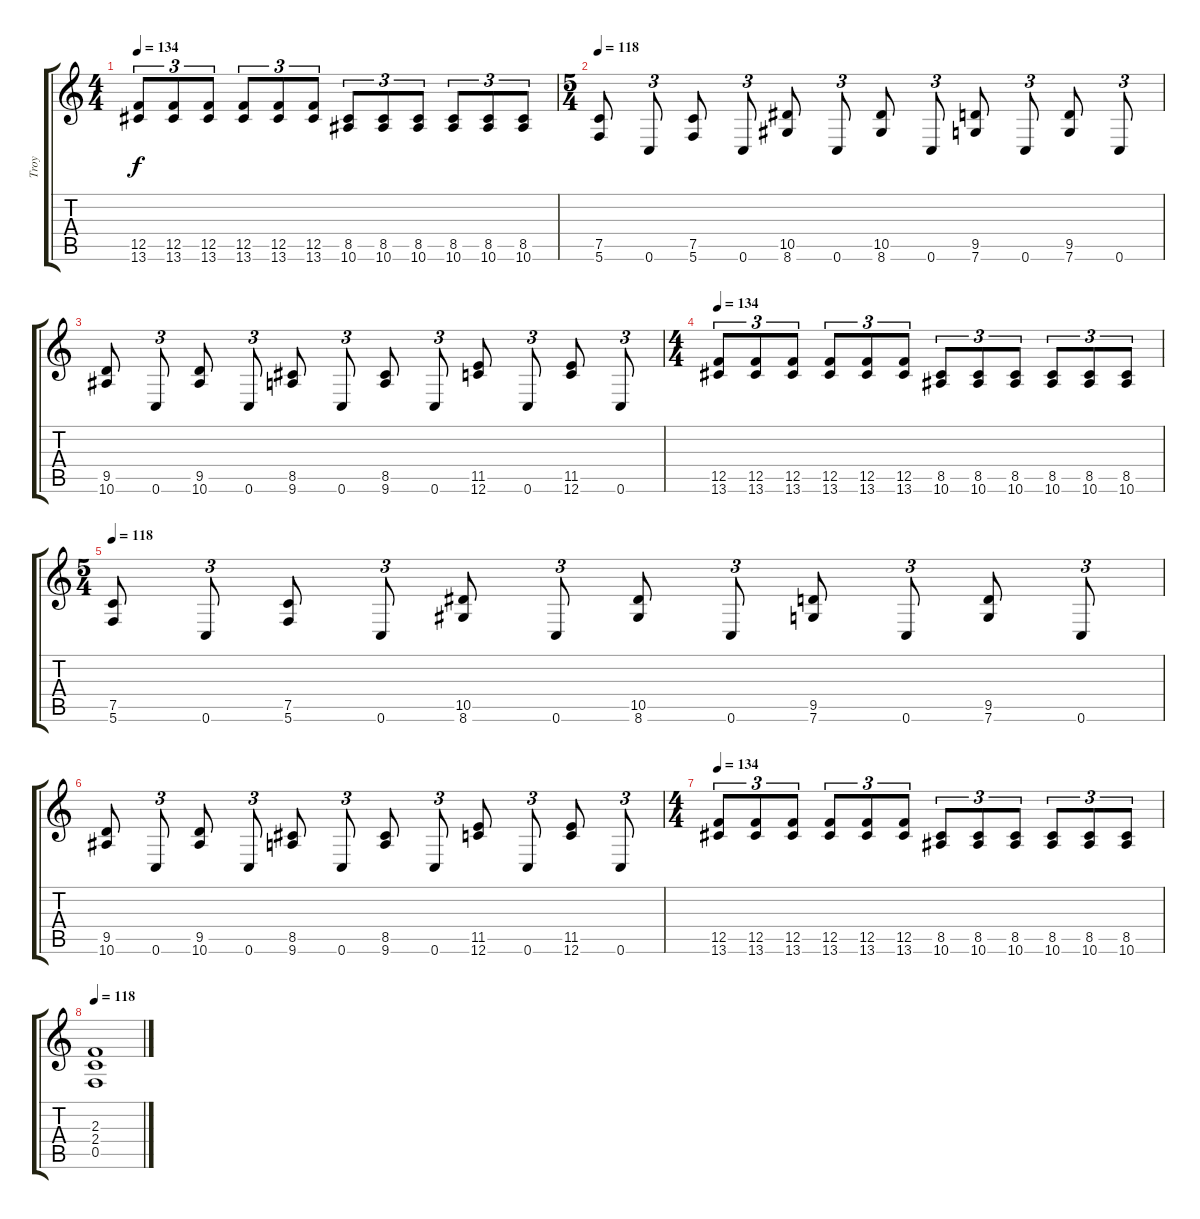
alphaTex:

\track ("Troy" "Troy") {instrument overdrivenguitar}
\staff {score tabs}
\tuning (C4 G3 Eb3 Bb2 F2 C2) {hide}
\ts (4 4)
\tempo 134
\clef g2
\ks c
(12.5 13.6).8{tu (3 2) dy f} (12.5 13.6).8{tu (3 2)} (12.5 13.6).8{tu (3 2)} (12.5 13.6).8{tu (3 2)} (12.5 13.6).8{tu (3 2)} (12.5 13.6).8{tu (3 2)} (8.5 10.6).8{tu (3 2)} (8.5 10.6).8{tu (3 2)} (8.5 10.6).8{tu (3 2)} (8.5 10.6).8{tu (3 2)} (8.5 10.6).8{tu (3 2)} (8.5 10.6).8{tu (3 2)} |
\ts (5 4)
\tempo 118
(7.5 5.6).8 0.6.8{tu (3 2)} (7.5 5.6).8 0.6.8{tu (3 2)} (10.5 8.6).8 0.6.8{tu (3 2)} (10.5 8.6).8 0.6.8{tu (3 2)} (9.5 7.6).8 0.6.8{tu (3 2)} (9.5 7.6).8 0.6.8{tu (3 2)} |
(9.5 10.6).8 0.6.8{tu (3 2)} (9.5 10.6).8 0.6.8{tu (3 2)} (8.5 9.6).8 0.6.8{tu (3 2)} (8.5 9.6).8 0.6.8{tu (3 2)} (11.5 12.6).8 0.6.8{tu (3 2)} (11.5 12.6).8 0.6.8{tu (3 2)} |
\ts (4 4)
\tempo 134
(12.5 13.6).8{tu (3 2)} (12.5 13.6).8{tu (3 2)} (12.5 13.6).8{tu (3 2)} (12.5 13.6).8{tu (3 2)} (12.5 13.6).8{tu (3 2)} (12.5 13.6).8{tu (3 2)} (8.5 10.6).8{tu (3 2)} (8.5 10.6).8{tu (3 2)} (8.5 10.6).8{tu (3 2)} (8.5 10.6).8{tu (3 2)} (8.5 10.6).8{tu (3 2)} (8.5 10.6).8{tu (3 2)} |
\ts (5 4)
\tempo 118
(7.5 5.6).8 0.6.8{tu (3 2)} (7.5 5.6).8 0.6.8{tu (3 2)} (10.5 8.6).8 0.6.8{tu (3 2)} (10.5 8.6).8 0.6.8{tu (3 2)} (9.5 7.6).8 0.6.8{tu (3 2)} (9.5 7.6).8 0.6.8{tu (3 2)} |
(9.5 10.6).8 0.6.8{tu (3 2)} (9.5 10.6).8 0.6.8{tu (3 2)} (8.5 9.6).8 0.6.8{tu (3 2)} (8.5 9.6).8 0.6.8{tu (3 2)} (11.5 12.6).8 0.6.8{tu (3 2)} (11.5 12.6).8 0.6.8{tu (3 2)} |
\ts (4 4)
\tempo 134
(12.5 13.6).8{tu (3 2)} (12.5 13.6).8{tu (3 2)} (12.5 13.6).8{tu (3 2)} (12.5 13.6).8{tu (3 2)} (12.5 13.6).8{tu (3 2)} (12.5 13.6).8{tu (3 2)} (8.5 10.6).8{tu (3 2)} (8.5 10.6).8{tu (3 2)} (8.5 10.6).8{tu (3 2)} (8.5 10.6).8{tu (3 2)} (8.5 10.6).8{tu (3 2)} (8.5 10.6).8{tu (3 2)} |
\tempo 118
(2.3 2.4 0.5).1
